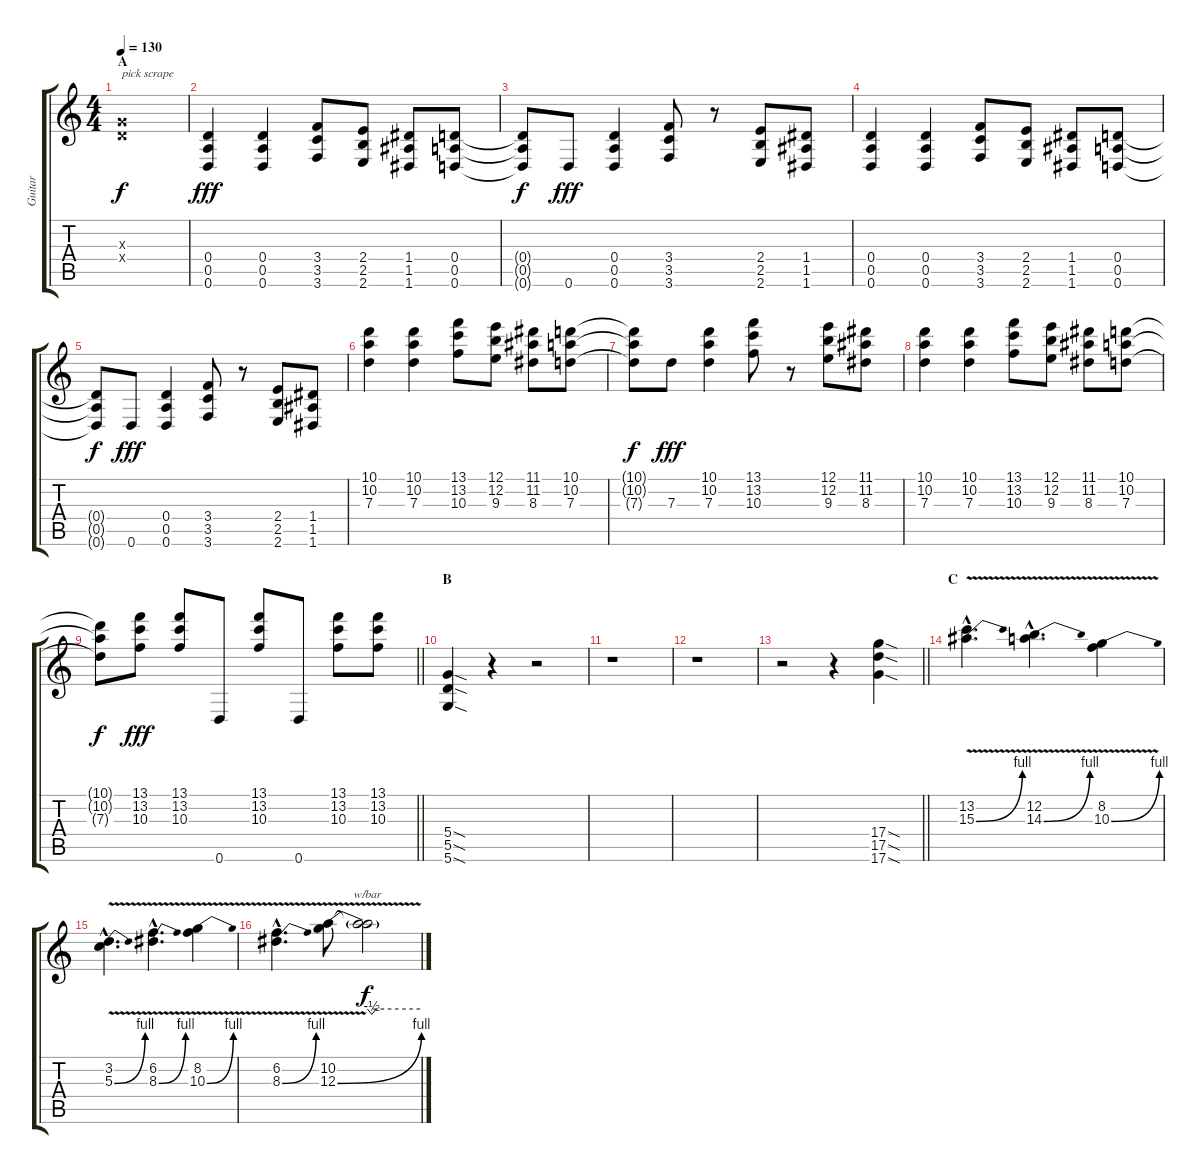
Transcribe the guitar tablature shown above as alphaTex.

\track ("Guitar" "Guitar") {instrument distortionguitar}
\staff {score tabs}
\tuning (E4 B3 G3 D3 A2 D2) {hide}
\ts (4 4)
\section ("" "A")
\tempo 130
\clef g2
\ks c
(0.3{x} 0.4{x}).1{txt "pick scrape" dy f instrument distortionguitar} |
(0.4 0.5 0.6).4{dy fff} (0.4 0.5 0.6).4 (3.4 3.5 3.6).8 (2.4 2.5 2.6).8 (1.4 1.5 1.6).8 (0.4 0.5 0.6).8 |
(0.4{t} 0.5{t} 0.6{t}).8{dy f} 0.6.8{dy fff} (0.4 0.5 0.6).4 (3.4 3.5 3.6).8 r.8 (2.4 2.5 2.6).8 (1.4 1.5 1.6).8 |
(0.4 0.5 0.6).4 (0.4 0.5 0.6).4 (3.4 3.5 3.6).8 (2.4 2.5 2.6).8 (1.4 1.5 1.6).8 (0.4 0.5 0.6).8 |
(0.4{t} 0.5{t} 0.6{t}).8{dy f} 0.6.8{dy fff} (0.4 0.5 0.6).4 (3.4 3.5 3.6).8 r.8 (2.4 2.5 2.6).8 (1.4 1.5 1.6).8 |
(10.1 10.2 7.3).4 (10.1 10.2 7.3).4 (13.1 13.2 10.3).8 (12.1 12.2 9.3).8 (11.1 11.2 8.3).8 (10.1 10.2 7.3).8 |
(10.1{t} 10.2{t} 7.3{t}).8{dy f} 7.3.8{dy fff} (10.1 10.2 7.3).4 (13.1 13.2 10.3).8 r.8 (12.1 12.2 9.3).8 (11.1 11.2 8.3).8 |
(10.1 10.2 7.3).4 (10.1 10.2 7.3).4 (13.1 13.2 10.3).8 (12.1 12.2 9.3).8 (11.1 11.2 8.3).8 (10.1 10.2 7.3).8 |
\barLineRight lightlight
(10.1{t} 10.2{t} 7.3{t}).8{dy f} (13.1 13.2 10.3).8{dy fff} (13.1 13.2 10.3).8 0.6.8 (13.1 13.2 10.3).8 0.6.8 (13.1 13.2 10.3).8 (13.1 13.2 10.3).8 |
\section ("" "B")
(5.4{sod} 5.5{sod} 5.6{sod}).4 r.4 r.2 |
r.1 |
r.1 |
\barLineRight lightlight
r.2 r.4 (17.4{sod} 17.5{sod} 17.6{sod}).4 |
\section ("" "C")
(13.2{hac} 15.3{be (bend 0 0 60 4) v hac}).4{d} (12.2{hac} 14.3{be (bend 0 0 60 4) v hac}).4{d} (8.2 10.3{be (bend 0 0 60 4) v}).4 |
(3.2{hac} 5.3{be (bend 0 0 60 4) v hac}).4{d} (6.2{hac} 8.3{be (bend 0 0 60 4) v hac}).4{d} (8.2 10.3{be (bend 0 0 60 4) v}).4 |
(6.2{hac} 8.3{be (bend 0 0 60 4) v hac}).4{d} (10.2 12.3{be (bend 0 0 60 4) v}).8 (10.2{t} 12.3{t}).2{tbe (custom default 0 0 5 -2 10 0 60 0) dy f}
